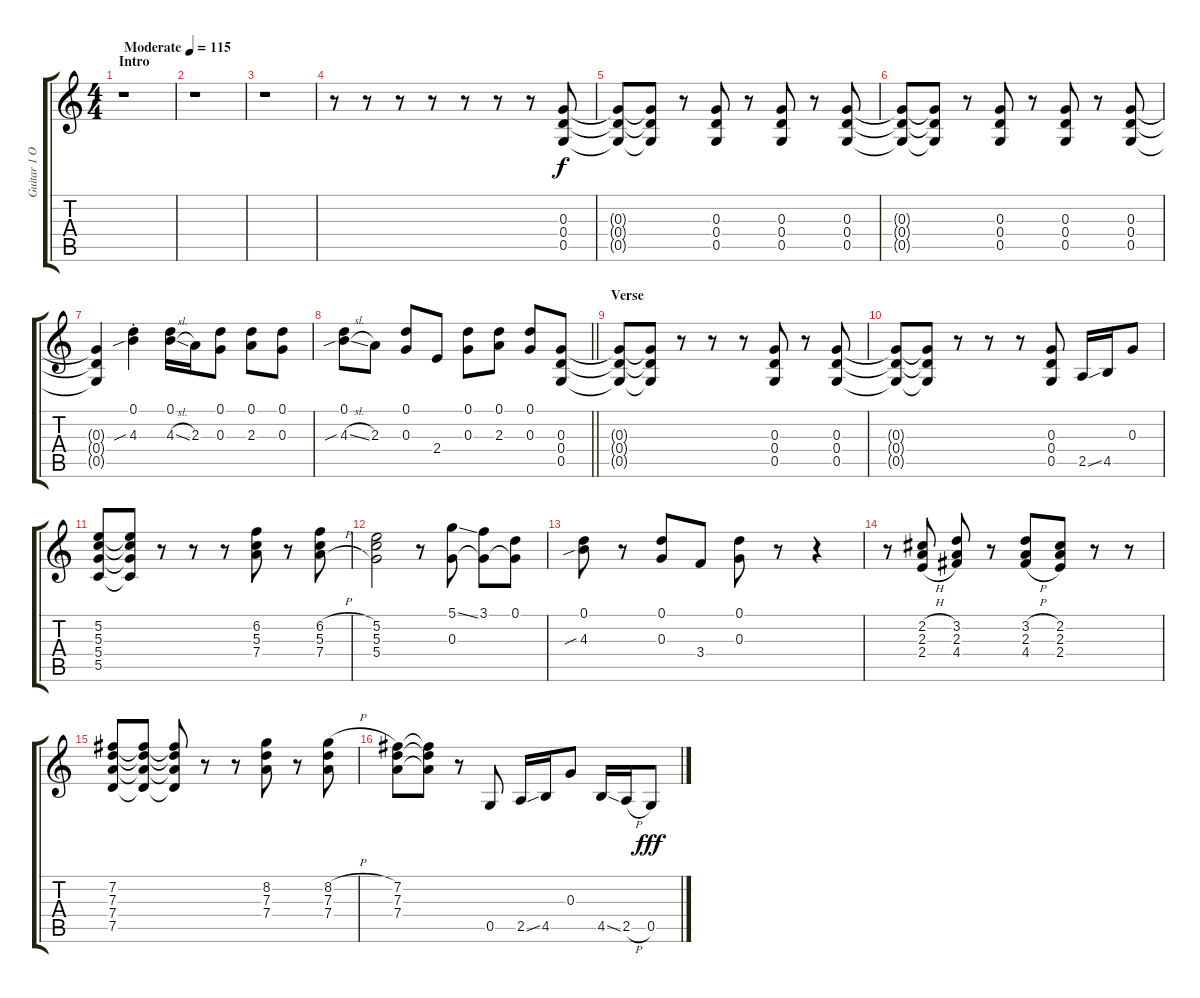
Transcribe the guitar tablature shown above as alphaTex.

\track ("Guitar 1 Open-G" "Guitar 1 O") {instrument overdrivenguitar}
\staff {score tabs}
\tuning (D4 B3 G3 D3 G2 D2) {hide}
\ts (4 4)
\section ("" "Intro")
\tempo (115 "Moderate")
\clef g2
\ks c
r.1{dy f instrument overdrivenguitar} |
r.1 |
r.1 |
r.8 r.8 r.8 r.8 r.8 r.8 r.8 (0.3 0.4 0.5).8 |
(0.3{t} 0.4{t} 0.5{t}).8 (0.3{t} 0.4{t} 0.5{t}).8 r.8 (0.3 0.4 0.5).8 r.8 (0.3 0.4 0.5).8 r.8 (0.3 0.4 0.5).8 |
(0.3{t} 0.4{t} 0.5{t}).8 (0.3{t} 0.4{t} 0.5{t}).8 r.8 (0.3 0.4 0.5).8 r.8 (0.3 0.4 0.5).8 r.8 (0.3 0.4 0.5).8 |
(0.3{t} 0.4{t} 0.5{t}).4 (0.1{st} 4.3{sib st}).4 (0.1 4.3{sl}).16 2.3.16 (0.1 0.3).8 (0.1 2.3).8 (0.1 0.3).8 |
\barLineRight lightlight
(0.1 4.3{sib sl}).8 2.3.8 (0.1 0.3).8 2.4.8 (0.1 0.3).8 (0.1 2.3).8 (0.1 0.3).8 (0.3 0.4 0.5).8 |
\section ("" "Verse")
(0.3{t} 0.4{t} 0.5{t}).8 (0.3{t} 0.4{t} 0.5{t}).8 r.8 r.8 r.8 (0.3 0.4 0.5).8 r.8 (0.3 0.4 0.5).8 |
(0.3{t} 0.4{t} 0.5{t}).8 (0.3{t} 0.4{t} 0.5{t}).8 r.8 r.8 r.8 (0.3 0.4 0.5).8 2.5{ss}.16 4.5.16 0.3.8 |
(5.2 5.3 5.4 5.5).8 (5.2{t} 5.3{t} 5.4{t} 5.5{t}).8 r.8 r.8 r.8 (6.2 5.3 7.4).8 r.8 (6.2{h} 5.3 7.4{h}).8 |
(5.2 5.3 5.4).2 r.8 (5.1{ss} 0.3).8 (3.1 0.3{t}).8 (0.1 0.3{t}).8 |
(0.1 4.3{sib}).8 r.8 (0.1 0.3).8 3.4.8 (0.1 0.3).8 r.8 r.4 |
r.8 (2.2{h} 2.3 2.4{h}).8 (3.2 2.3 4.4).8 r.8 (3.2{h} 2.3 4.4{h}).8 (2.2 2.3 2.4).8 r.8 r.8 |
(7.2 7.3 7.4 7.5).8 (7.2{t} 7.3{t} 7.4{t} 7.5{t}).8 (7.2{t} 7.3{t} 7.4{t} 7.5{t}).8 r.8 r.8 (8.2 7.3 7.4).8 r.8 (8.2{h} 7.3 7.4).8 |
(7.2 7.3 7.4).8 (7.2{t} 7.3{t} 7.4{t}).8 r.8 0.5.8 2.5{ss}.16 4.5.16 0.3.8 4.5{ss}.16 2.5{h}.16 0.5.8{dy fff}
